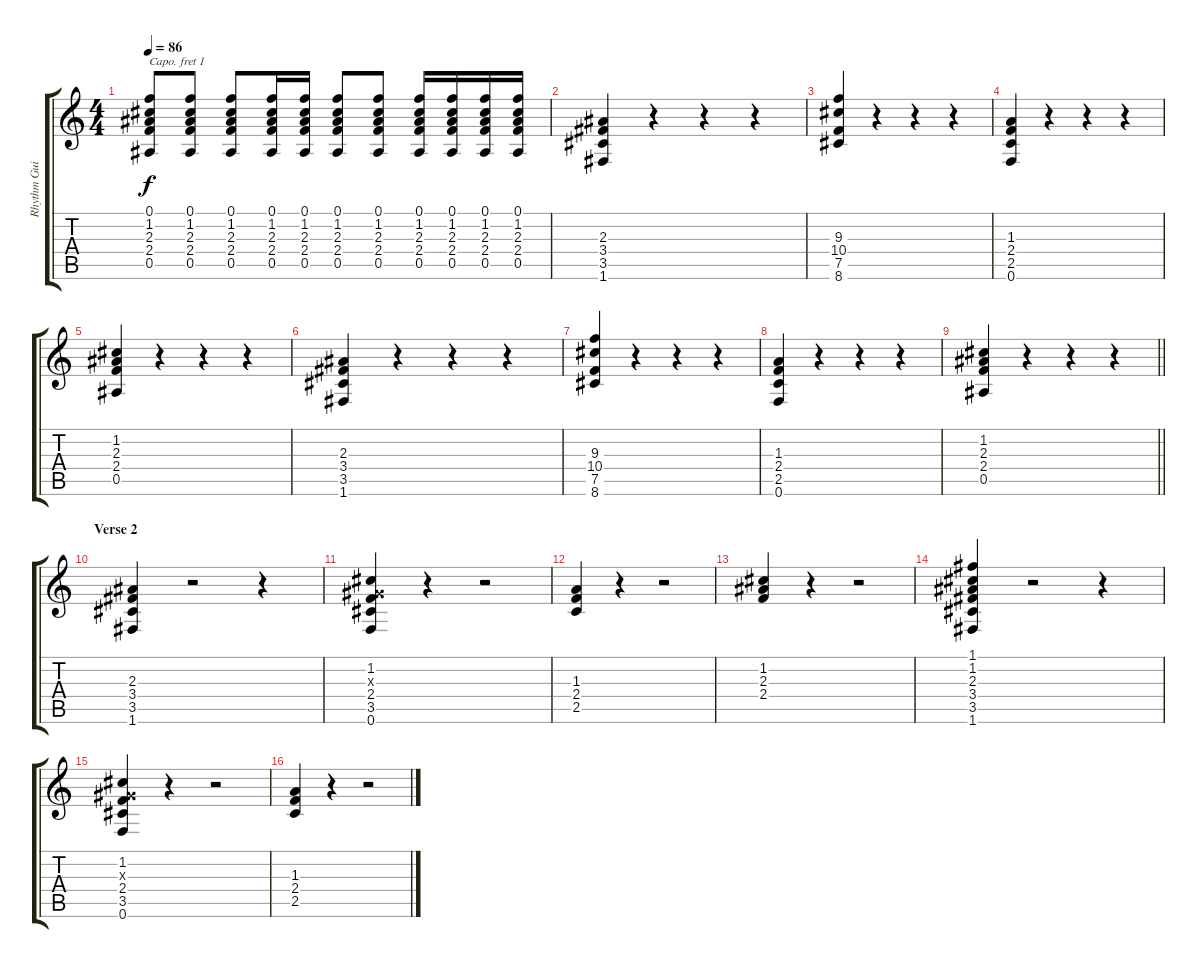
\track ("Rhythm Guitar" "Rhythm Gui") {instrument distortionguitar}
\staff {score tabs}
\capo 1
\tuning (E4 B3 G3 D3 A2 E2) {hide}
\ts (4 4)
\tempo 86
\clef g2
\ks c
(0.1 1.2 2.3 2.4 0.5).8{dy f} (0.1 1.2 2.3 2.4 0.5).8 (0.1 1.2 2.3 2.4 0.5).8 (0.1 1.2 2.3 2.4 0.5).16 (0.1 1.2 2.3 2.4 0.5).16 (0.1 1.2 2.3 2.4 0.5).8 (0.1 1.2 2.3 2.4 0.5).8 (0.1 1.2 2.3 2.4 0.5).16 (0.1 1.2 2.3 2.4 0.5).16 (0.1 1.2 2.3 2.4 0.5).16 (0.1 1.2 2.3 2.4 0.5).16 |
(2.3 3.4 3.5 1.6).4 r.4 r.4 r.4 |
(9.3 10.4 7.5 8.6).4 r.4 r.4 r.4 |
(1.3 2.4 2.5 0.6).4 r.4 r.4 r.4 |
(1.2 2.3 2.4 0.5).4 r.4 r.4 r.4 |
(2.3 3.4 3.5 1.6).4 r.4 r.4 r.4 |
(9.3 10.4 7.5 8.6).4 r.4 r.4 r.4 |
(1.3 2.4 2.5 0.6).4 r.4 r.4 r.4 |
\barLineRight lightlight
(1.2 2.3 2.4 0.5).4 r.4 r.4 r.4 |
\section ("" "Verse 2")
(2.3 3.4 3.5 1.6).4 r.2 r.4 |
(1.2 0.3{x} 2.4 3.5 0.6).4 r.4 r.2 |
(1.3 2.4 2.5).4 r.4 r.2 |
(1.2 2.3 2.4).4 r.4 r.2 |
(1.1 1.2 2.3 3.4 3.5 1.6).4 r.2 r.4 |
(1.2 0.3{x} 2.4 3.5 0.6).4 r.4 r.2 |
(1.3 2.4 2.5).4 r.4 r.2
